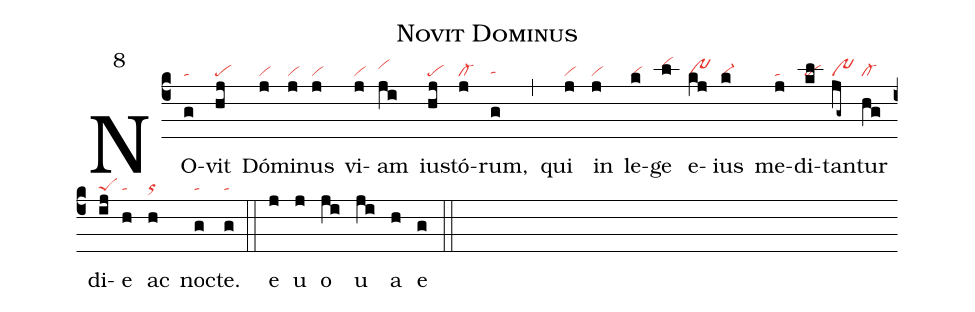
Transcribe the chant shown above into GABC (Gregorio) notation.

name: Novit Dominus;
mode: 8;
nabc-lines: 1;
%%
(c4)
NO(g|ta)vit(hj|pe) Dó(j|vi)mi(j|vi)nus(j|vi) vi(j|vi)am(ji|vihi) iu(hj|pe)stó(j|cl-)rum,(g|tahg) (,)
qui(j|vi) in(j|vi) le(k|vi)ge(l|vihj) e(kj|po~)ius(k|vi-) me(j|ta)di(kl|pe)tan(jg~|po~)tur(hg|cl-) di(ij|peS)e(h|ta) ac(h|or) no(g|ta)cte.(g|ta) (::)
e(j) u(j) o(ji) u(ji) a(h) e(g) (::)
